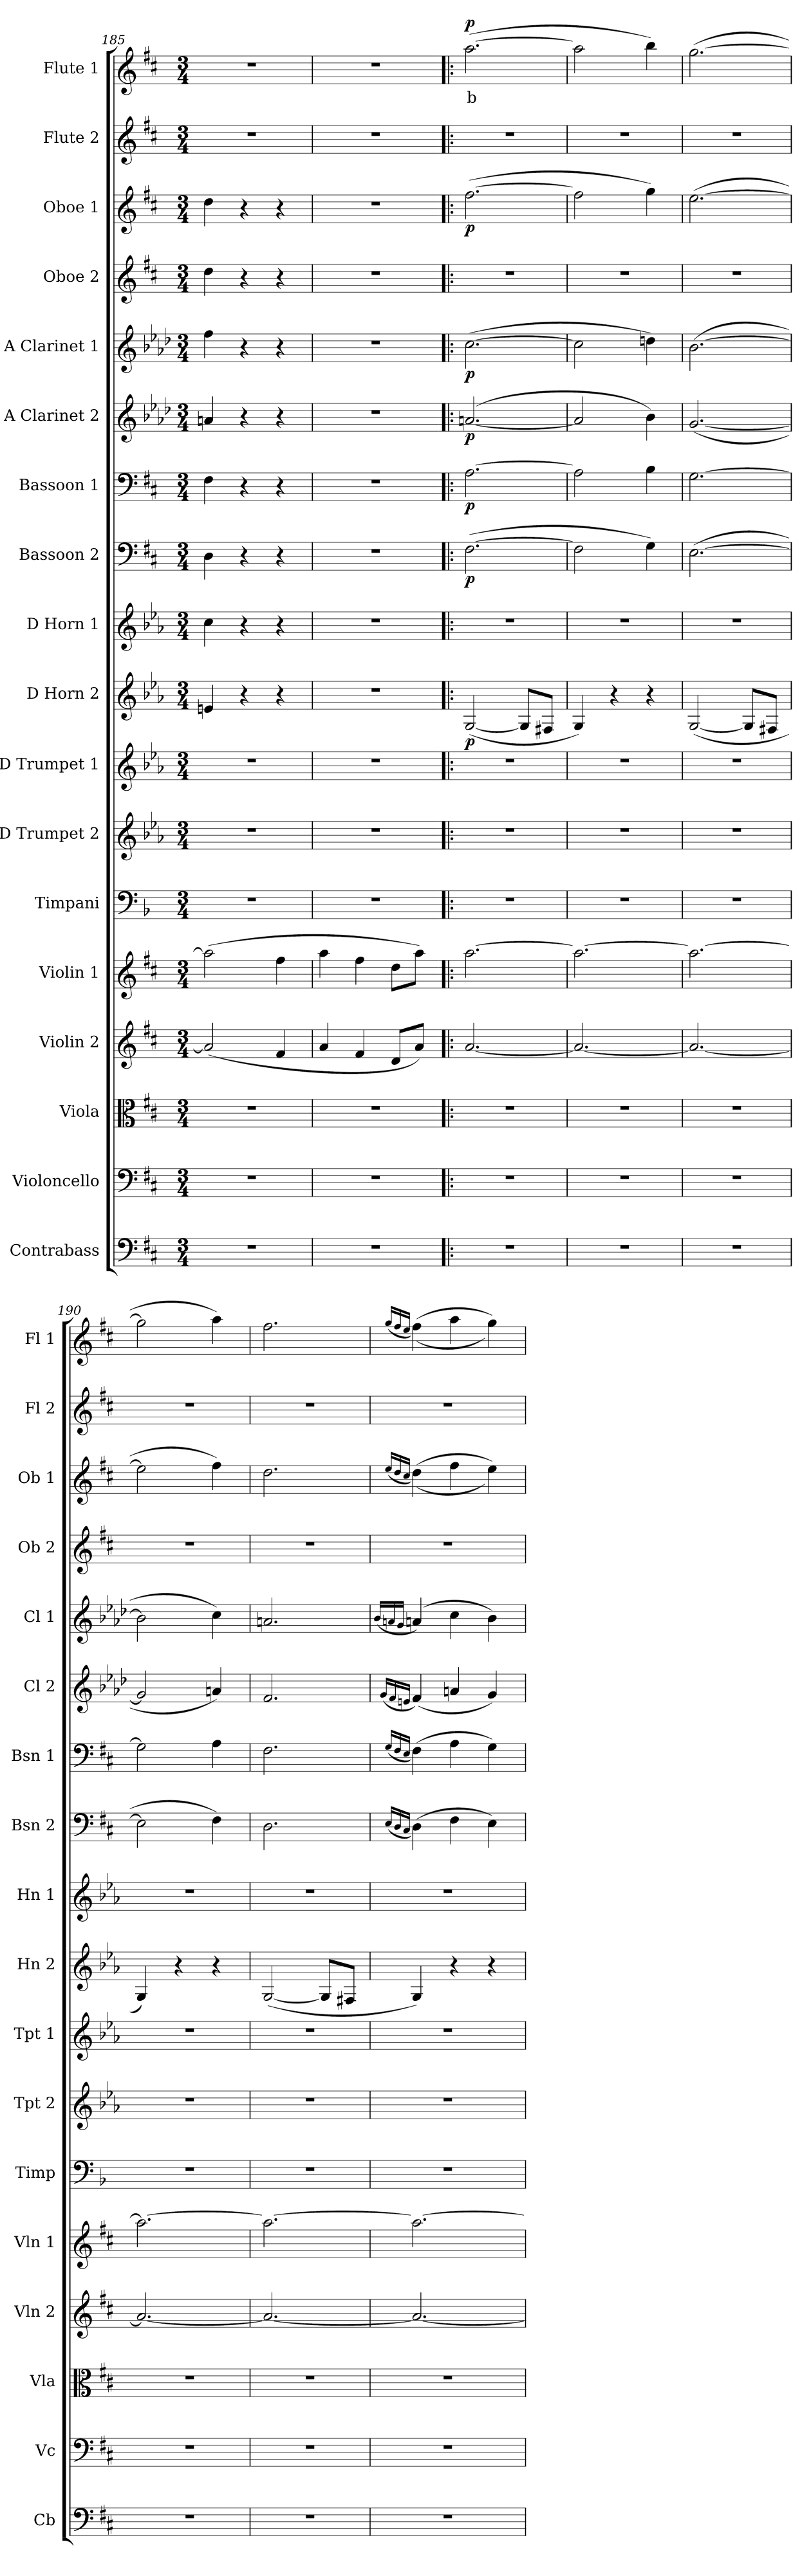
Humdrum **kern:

**kern	**kern	**kern	**kern	**kern	**kern	**kern	**kern	**kern	**dynam	**kern	**kern	**dynam	**kern	**dynam	**kern	**dynam	**kern	**dynam	**kern	**kern	**dynam	**kern	**kern	**text	**dynam
*part18	*part17	*part16	*part15	*part14	*part13	*part12	*part11	*part10	*part10	*part9	*part8	*part8	*part7	*part7	*part6	*part6	*part5	*part5	*part4	*part3	*part3	*part2	*part1	*part1	*part1
*staff18	*staff17	*staff16	*staff15	*staff14	*staff13	*staff12	*staff11	*staff10	*staff10	*staff9	*staff8	*staff8	*staff7	*staff7	*staff6	*staff6	*staff5	*staff5	*staff4	*staff3	*staff3	*staff2	*staff1	*staff1	*staff1
*I"Contrabass	*I"Violoncello	*I"Viola	*I"Violin 2	*I"Violin 1	*I"Timpani	*I"D Trumpet 2	*I"D Trumpet 1	*I"D Horn 2	*	*I"D Horn 1	*I"Bassoon 2	*	*I"Bassoon 1	*	*I"A Clarinet 2	*	*I"A Clarinet 1	*	*I"Oboe 2	*I"Oboe 1	*	*I"Flute 2	*I"Flute 1	*	*
*I'Cb	*I'Vc	*I'Vla	*I'Vln 2	*I'Vln 1	*I'Timp	*I'Tpt 2	*I'Tpt 1	*I'Hn 2	*	*I'Hn 1	*I'Bsn 2	*	*I'Bsn 1	*	*I'Cl 2	*	*I'Cl 1	*	*I'Ob 2	*I'Ob 1	*	*I'Fl 2	*I'Fl 1	*	*
*clefF4	*clefF4	*clefC3	*clefG2	*clefG2	*clefF4	*clefG2	*clefG2	*clefG2	*	*clefG2	*clefF4	*	*clefF4	*	*clefG2	*	*clefG2	*	*clefG2	*clefG2	*	*clefG2	*clefG2	*	*
*ITrd7c12	*	*	*	*	*	*ITrd-1c-2	*ITrd-1c-2	*ITrd6c10	*	*ITrd6c10	*	*	*	*	*ITrd2c3	*	*ITrd2c3	*	*	*	*	*	*	*	*
*k[f#c#]	*k[f#c#]	*k[f#c#]	*k[f#c#]	*k[f#c#]	*k[b-]	*k[b-]	*k[b-]	*k[b-]	*	*k[b-]	*k[f#c#]	*	*k[f#c#]	*	*k[b-]	*	*k[b-]	*	*k[f#c#]	*k[f#c#]	*	*k[f#c#]	*k[f#c#]	*	*
*M3/4	*M3/4	*M3/4	*M3/4	*M3/4	*M3/4	*M3/4	*M3/4	*M3/4	*	*M3/4	*M3/4	*	*M3/4	*	*M3/4	*	*M3/4	*	*M3/4	*M3/4	*	*M3/4	*M3/4	*	*
=185	=185	=185	=185	=185	=185	=185	=185	=185	=185	=185	=185	=185	=185	=185	=185	=185	=185	=185	=185	=185	=185	=185	=185	=185	=185
2.r	2.r	2.r	(2a/]	(2aa\]	2.r	2.r	2.r	4F#X/	.	4d\	4D\	.	4F#\	.	4f#X/	.	4dd\	.	4dd\	4dd\	.	2.r	2.r	.	.
.	.	.	.	.	.	.	.	4r	.	4r	4r	.	4r	.	4r	.	4r	.	4r	4r	.	.	.	.	.
.	.	.	4f#/	4ff#\	.	.	.	4r	.	4r	4r	.	4r	.	4r	.	4r	.	4r	4r	.	.	.	.	.
=186	=186	=186	=186	=186	=186	=186	=186	=186	=186	=186	=186	=186	=186	=186	=186	=186	=186	=186	=186	=186	=186	=186	=186	=186	=186
2.r	2.r	2.r	4a/	4aa\	2.r	2.r	2.r	2.r	.	2.r	2.r	.	2.r	.	2.r	.	2.r	.	2.r	2.r	.	2.r	2.r	.	.
.	.	.	4f#/	4ff#\	.	.	.	.	.	.	.	.	.	.	.	.	.	.	.	.	.	.	.	.	.
.	.	.	8d/L	8dd\L	.	.	.	.	.	.	.	.	.	.	.	.	.	.	.	.	.	.	.	.	.
.	.	.	8a/J)	8aa\J)	.	.	.	.	.	.	.	.	.	.	.	.	.	.	.	.	.	.	.	.	.
=187!|:	=187!|:	=187!|:	=187!|:	=187!|:	=187!|:	=187!|:	=187!|:	=187!|:	=187!|:	=187!|:	=187!|:	=187!|:	=187!|:	=187!|:	=187!|:	=187!|:	=187!|:	=187!|:	=187!|:	=187!|:	=187!|:	=187!|:	=187!|:	=187!|:	=187!|:
!	!	!	!	!	!	!	!	!	!LO:DY:b	!	!	!LO:DY:b	!	!LO:DY:b	!	!LO:DY:b	!	!LO:DY:b	!	!	!LO:DY:b	!	!	!LO:LY:b:color=#FF0000	!LO:DY:b
2.r	2.r	2.r	[2.a/	[2.aa\	2.r	2.r	2.r	([2AA/	p	2.r	([2.F#\	p	[2.A\	p	([2.f#X/	p	([2.a\	p	2.r	([2.ff#\	p	2.r	([2.aa\	b	p
.	.	.	.	.	.	.	.	8AA/L]	.	.	.	.	.	.	.	.	.	.	.	.	.	.	.	.	.
.	.	.	.	.	.	.	.	8GG#X/J	.	.	.	.	.	.	.	.	.	.	.	.	.	.	.	.	.
=188	=188	=188	=188	=188	=188	=188	=188	=188	=188	=188	=188	=188	=188	=188	=188	=188	=188	=188	=188	=188	=188	=188	=188	=188	=188
2.r	2.r	2.r	2.a/_	2.aa\_	2.r	2.r	2.r	4AA/)	.	2.r	2F#\]	.	2A\]	.	2f#/]	.	2a\]	.	2.r	2ff#\]	.	2.r	2aa\]	.	.
.	.	.	.	.	.	.	.	4r	.	.	.	.	.	.	.	.	.	.	.	.	.	.	.	.	.
.	.	.	.	.	.	.	.	4r	.	.	4G\)	.	4B\	.	4g\)	.	4bn\)	.	.	4gg\)	.	.	4bb\)	.	.
=189	=189	=189	=189	=189	=189	=189	=189	=189	=189	=189	=189	=189	=189	=189	=189	=189	=189	=189	=189	=189	=189	=189	=189	=189	=189
2.r	2.r	2.r	2.a/_	2.aa\_	2.r	2.r	2.r	([2AA/	.	2.r	([2.E\	.	[2.G\	.	([2.e/	.	([2.g\	.	2.r	([2.ee\	.	2.r	([2.gg\	.	.
.	.	.	.	.	.	.	.	8AA/L]	.	.	.	.	.	.	.	.	.	.	.	.	.	.	.	.	.
.	.	.	.	.	.	.	.	8GG#X/J	.	.	.	.	.	.	.	.	.	.	.	.	.	.	.	.	.
=190	=190	=190	=190	=190	=190	=190	=190	=190	=190	=190	=190	=190	=190	=190	=190	=190	=190	=190	=190	=190	=190	=190	=190	=190	=190
2.r	2.r	2.r	2.a/_	2.aa\_	2.r	2.r	2.r	4AA/)	.	2.r	2E\]	.	2G\]	.	2e/]	.	2g\]	.	2.r	2ee\]	.	2.r	2gg\]	.	.
.	.	.	.	.	.	.	.	4r	.	.	.	.	.	.	.	.	.	.	.	.	.	.	.	.	.
.	.	.	.	.	.	.	.	4r	.	.	4F#\)	.	4A\	.	4f#X/)	.	4a\)	.	.	4ff#\)	.	.	4aa\)	.	.
=191	=191	=191	=191	=191	=191	=191	=191	=191	=191	=191	=191	=191	=191	=191	=191	=191	=191	=191	=191	=191	=191	=191	=191	=191	=191
2.r	2.r	2.r	2.a/_	2.aa\_	2.r	2.r	2.r	([2AA/	.	2.r	2.D\	.	2.F#\	.	2.d/	.	2.f#X/	.	2.r	2.dd\	.	2.r	2.ff#\	.	.
.	.	.	.	.	.	.	.	8AA/L]	.	.	.	.	.	.	.	.	.	.	.	.	.	.	.	.	.
.	.	.	.	.	.	.	.	8GG#X/J	.	.	.	.	.	.	.	.	.	.	.	.	.	.	.	.	.
=192	=192	=192	=192	=192	=192	=192	=192	=192	=192	=192	=192	=192	=192	=192	=192	=192	=192	=192	=192	=192	=192	=192	=192	=192	=192
.	.	.	.	.	.	.	.	.	.	.	(16qE/LL	.	(16qG/LL	.	(16qe/LL	.	(16qg/LL	.	.	(16qee/LL	.	.	(16qgg/LL	.	.
.	.	.	.	.	.	.	.	.	.	.	16qD/	.	16qF#/	.	16qd/	.	16qf#X/	.	.	16qdd/	.	.	16qff#/	.	.
.	.	.	.	.	.	.	.	.	.	.	16qC#/JJ	.	16qE/JJ	.	16qc#X/JJ	.	16qe/JJ	.	.	16qcc#/JJ	.	.	16qee/JJ	.	.
2.r	2.r	2.r	2.a/_	2.aa\_	2.r	2.r	2.r	4AA/)	.	2.r	(4D\)	.	(4F#\)	.	(4d/)	.	(4f#/)	.	2.r	((4dd\)	.	2.r	((4ff#\)	.	.
.	.	.	.	.	.	.	.	4r	.	.	4F#\	.	4A\	.	4f#X/	.	4a\	.	.	4ff#\	.	.	4aa\	.	.
.	.	.	.	.	.	.	.	4r	.	.	4E\)	.	4G\)	.	4e/)	.	4g\)	.	.	4ee\))	.	.	4gg\))	.	.
=	=	=	=	=	=	=	=	=	=	=	=	=	=	=	=	=	=	=	=	=	=	=	=	=	=
*-	*-	*-	*-	*-	*-	*-	*-	*-	*-	*-	*-	*-	*-	*-	*-	*-	*-	*-	*-	*-	*-	*-	*-	*-	*-
